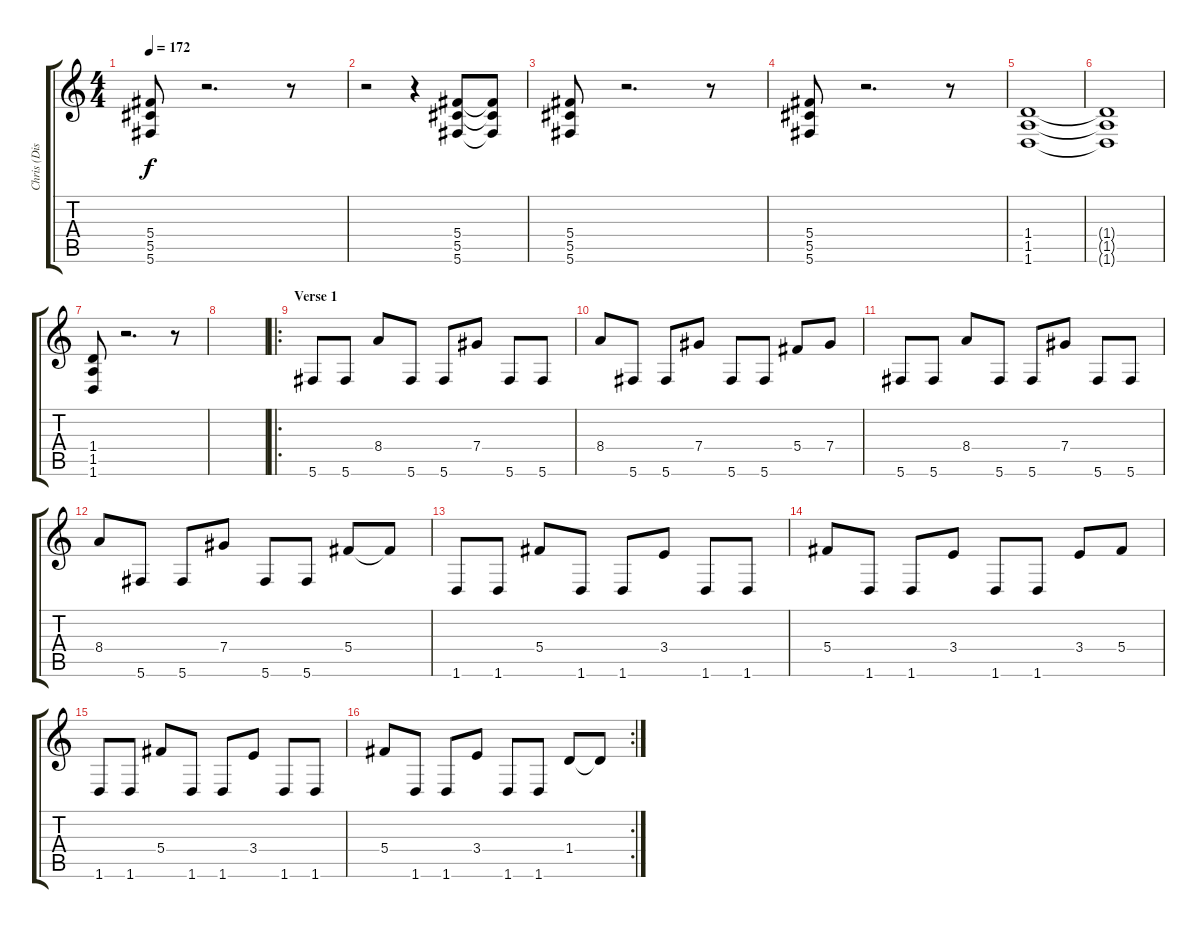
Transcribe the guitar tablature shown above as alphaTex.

\track ("Chris (Dist)" "Chris (Dis") {instrument distortionguitar}
\staff {score tabs}
\tuning (Eb4 Bb3 Gb3 Db3 Ab2 Db2) {hide}
\ts (4 4)
\tempo 172
\clef g2
\ks c
(5.4 5.5 5.6).8{dy f instrument distortionguitar} r.2{d} r.8 |
r.2 r.4 (5.4 5.5 5.6).8 (5.4{t} 5.5{t} 5.6{t}).8 |
(5.4 5.5 5.6).8 r.2{d} r.8 |
(5.4 5.5 5.6).8 r.2{d} r.8 |
(1.4 1.5 1.6).1 |
(1.4{t} 1.5{t} 1.6{t}).1 |
(1.4 1.5 1.6).8 r.2{d} r.8 |
|
\ro
\section ("" "Verse 1")
5.6.8 5.6.8 8.4.8 5.6.8 5.6.8 7.4.8 5.6.8 5.6.8 |
8.4.8 5.6.8 5.6.8 7.4.8 5.6.8 5.6.8 5.4.8 7.4.8 |
5.6.8 5.6.8 8.4.8 5.6.8 5.6.8 7.4.8 5.6.8 5.6.8 |
8.4.8 5.6.8 5.6.8 7.4.8 5.6.8 5.6.8 5.4.8 5.4{t}.8 |
1.6.8 1.6.8 5.4.8 1.6.8 1.6.8 3.4.8 1.6.8 1.6.8 |
5.4.8 1.6.8 1.6.8 3.4.8 1.6.8 1.6.8 3.4.8 5.4.8 |
1.6.8 1.6.8 5.4.8 1.6.8 1.6.8 3.4.8 1.6.8 1.6.8 |
\rc 2
5.4.8 1.6.8 1.6.8 3.4.8 1.6.8 1.6.8 1.4.8 1.4{t}.8
